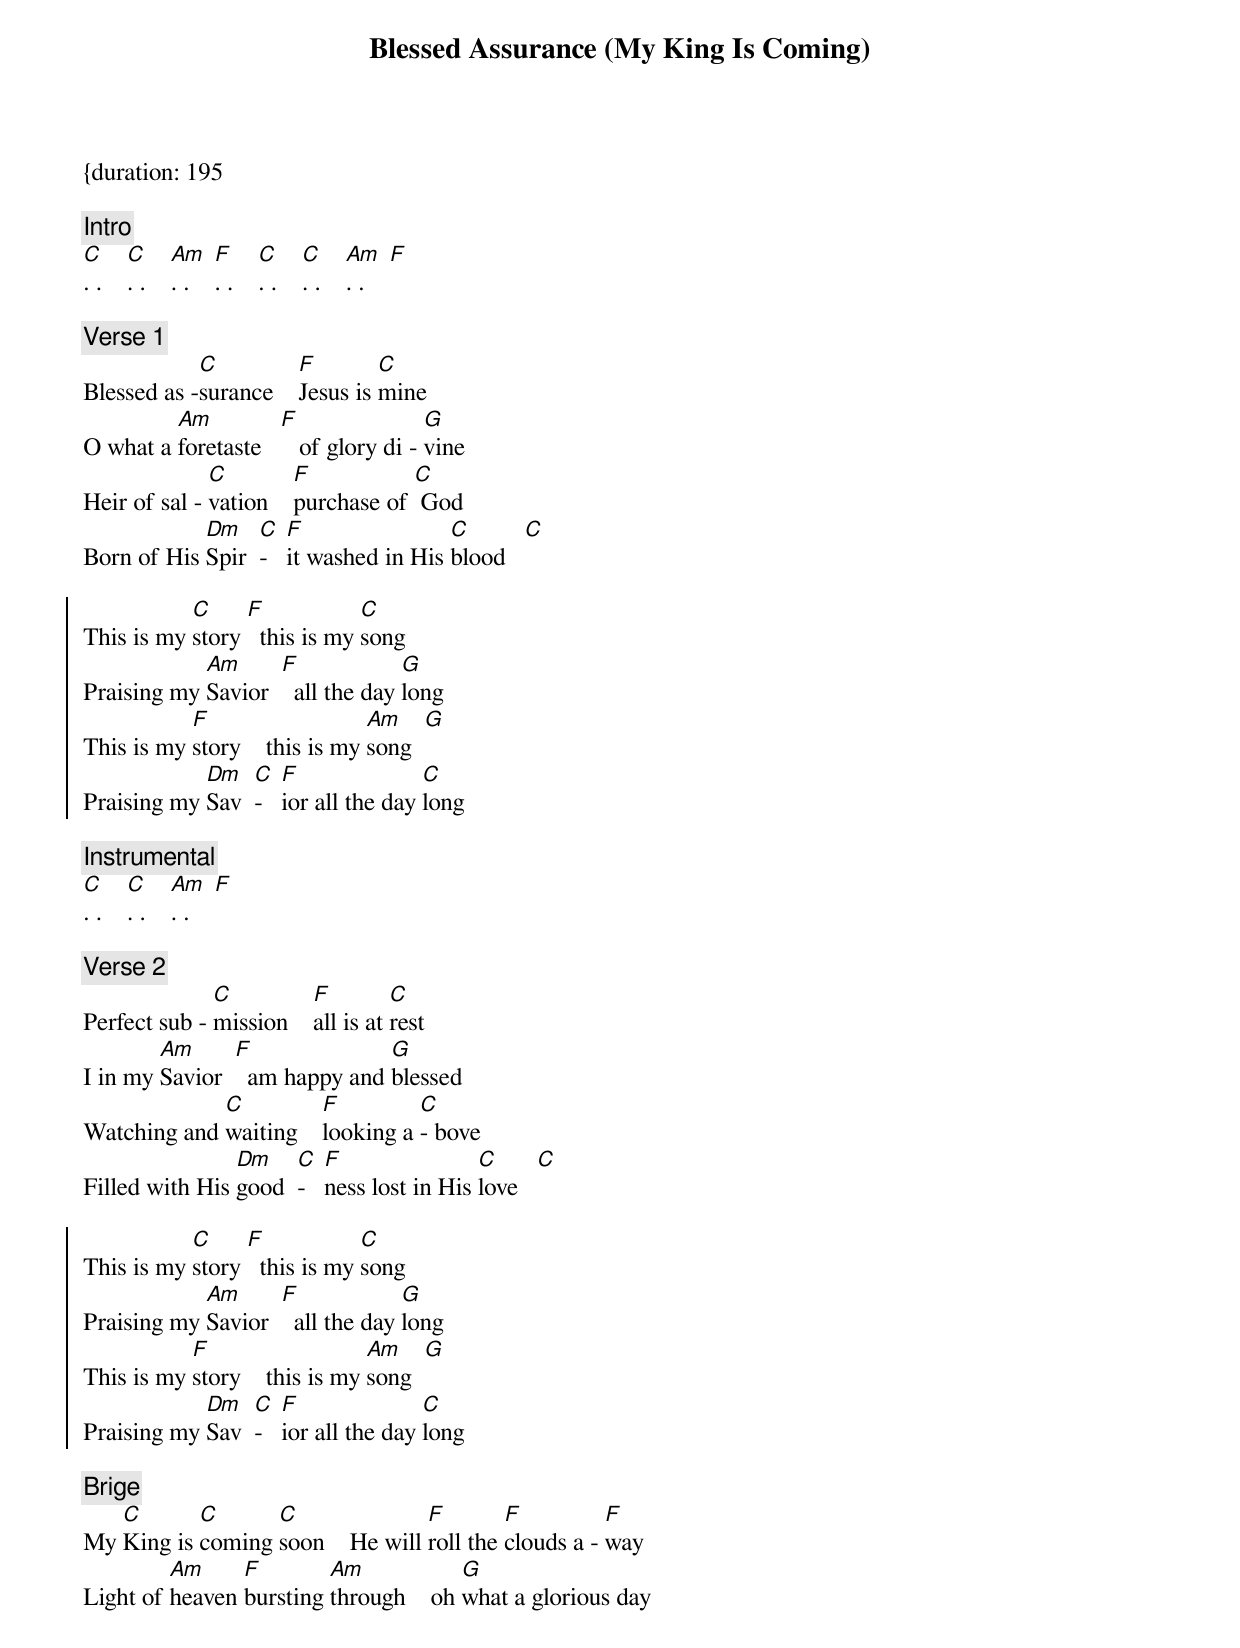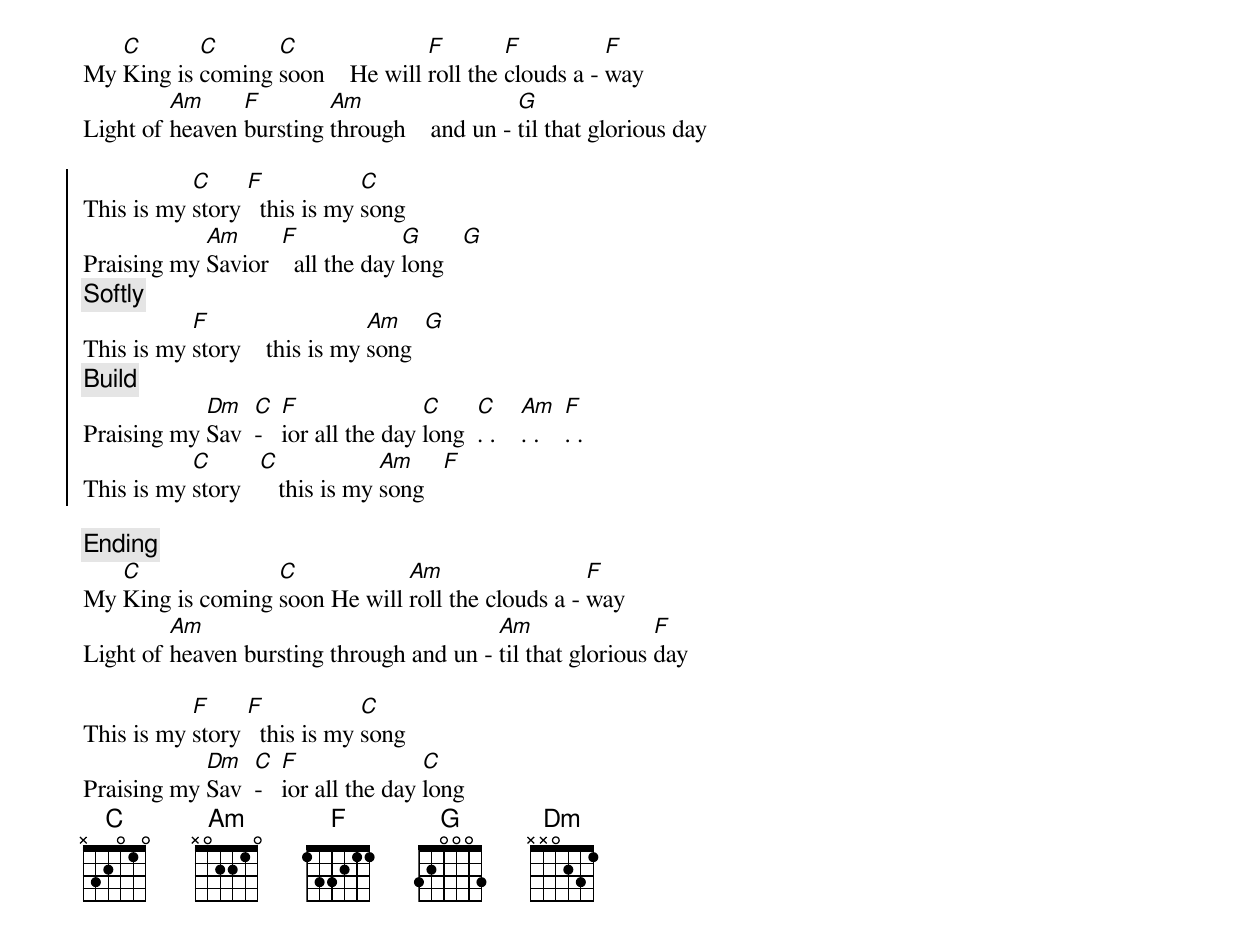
{title: Blessed Assurance (My King Is Coming)}
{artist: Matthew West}
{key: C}
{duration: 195
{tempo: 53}
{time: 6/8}
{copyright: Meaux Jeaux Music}

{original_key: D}
{c: Intro}
[C]. .    [C]. .    [Am]. .    [F]. .    [C]. .    [C]. .    [Am]. .    [F]

{c: Verse 1}
Blessed as -[C]surance    [F]Jesus is [C]mine
O what a [Am]foretaste   [F]   of glory di - [G]vine
Heir of sal - [C]vation    [F]purchase of [C] God
Born of His [Dm]Spir  [C]-   [F]it washed in His [C]blood   [C]

{start_of_chorus}
This is my [C]story [F]  this is my [C]song
Praising my [Am]Savior  [F]  all the day [G]long
This is my [F]story    this is my [Am]song  [G]
Praising my [Dm]Sav  [C]-   [F]ior all the day [C]long
{end_of_chorus}

{c: Instrumental}
[C]. .    [C]. .    [Am]. .    [F]

{c: Verse 2}
Perfect sub - [C]mission    [F]all is at [C]rest
I in my [Am]Savior  [F]  am happy and [G]blessed
Watching and [C]waiting    [F]looking a [C]- bove
Filled with His [Dm]good  [C]-   [F]ness lost in His [C]love   [C]

{start_of_chorus}
This is my [C]story [F]  this is my [C]song
Praising my [Am]Savior  [F]  all the day [G]long
This is my [F]story    this is my [Am]song  [G]
Praising my [Dm]Sav  [C]-   [F]ior all the day [C]long
{end_of_chorus}

{c: Brige}
My [C]King is [C]coming [C]soon    He will [F]roll the [F]clouds a - [F]way
Light of [Am]heaven [F]bursting [Am]through    oh [G]what a glorious day

My [C]King is [C]coming [C]soon    He will [F]roll the [F]clouds a - [F]way
Light of [Am]heaven [F]bursting [Am]through    and un - [G]til that glorious day
{eob}

{start_of_chorus}
This is my [C]story [F]  this is my [C]song
Praising my [Am]Savior  [F]  all the day [G]long   [G]
{c: Softly}
This is my [F]story    this is my [Am]song  [G]
{c: Build}
Praising my [Dm]Sav  [C]-   [F]ior all the day [C]long  [C]. .    [Am]. .    [F]. .
This is my [C]story   [C]   this is my [Am]song   [F]
{end_of_chorus}

{c: Ending}
My [C]King is coming [C]soon He will [Am]roll the clouds a - [F]way
Light of [Am]heaven bursting through and un - [Am]til that glorious [F]day

This is my [F]story [F]  this is my [C]song
Praising my [Dm]Sav  [C]-   [F]ior all the day [C]long
